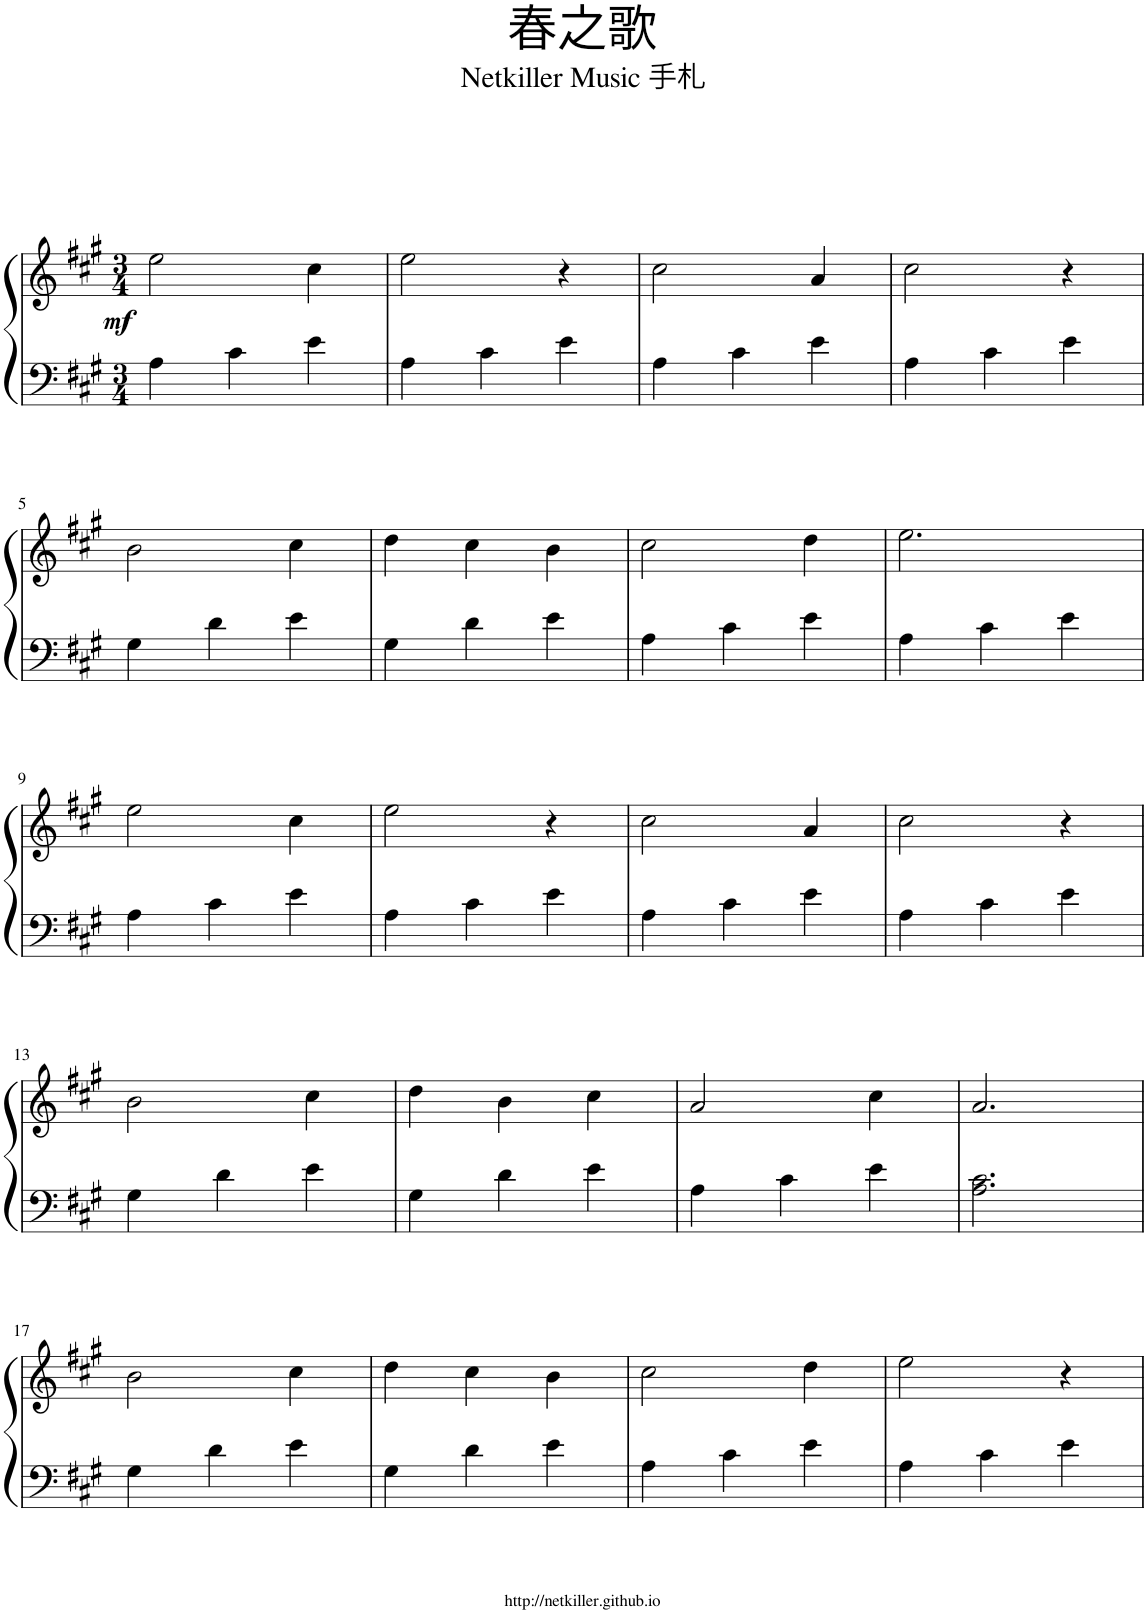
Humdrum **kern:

**kern	**kern	**dynam
*part1	*part1	*part1
*staff2	*staff1	*staff1/2
*I"Piano	*	*
*I'Pno.	*	*
*clefF4	*clefG2	*
*k[f#c#g#]	*k[f#c#g#]	*
*M3/4	*M3/4	*
=1	=1	=1
!	!	!LO:DY:b
4A\	2ee\	mf
4c#\	.	.
4e\	4cc#\	.
=2	=2	=2
4A\	2ee\	.
4c#\	.	.
4e\	4r	.
=3	=3	=3
4A\	2cc#\	.
4c#\	.	.
4e\	4a/	.
=4	=4	=4
4A\	2cc#\	.
4c#\	.	.
4e\	4r	.
!!LO:LB:g=z
=5	=5	=5
4G#\	2b\	.
4d\	.	.
4e\	4cc#\	.
=6	=6	=6
4G#\	4dd\	.
4d\	4cc#\	.
4e\	4b\	.
=7	=7	=7
4A\	2cc#\	.
4c#\	.	.
4e\	4dd\	.
=8	=8	=8
4A\	2.ee\	.
4c#\	.	.
4e\	.	.
!!LO:LB:g=z
=9	=9	=9
4A\	2ee\	.
4c#\	.	.
4e\	4cc#\	.
=10	=10	=10
4A\	2ee\	.
4c#\	.	.
4e\	4r	.
=11	=11	=11
4A\	2cc#\	.
4c#\	.	.
4e\	4a/	.
=12	=12	=12
4A\	2cc#\	.
4c#\	.	.
4e\	4r	.
!!LO:LB:g=z
=13	=13	=13
4G#\	2b\	.
4d\	.	.
4e\	4cc#\	.
=14	=14	=14
4G#\	4dd\	.
4d\	4b\	.
4e\	4cc#\	.
=15	=15	=15
4A\	2a/	.
4c#\	.	.
4e\	4cc#\	.
=16	=16	=16
2.A\ 2.c#\	2.a/	.
!!LO:LB:g=z
=17	=17	=17
4G#\	2b\	.
4d\	.	.
4e\	4cc#\	.
=18	=18	=18
4G#\	4dd\	.
4d\	4cc#\	.
4e\	4b\	.
=19	=19	=19
4A\	2cc#\	.
4c#\	.	.
4e\	4dd\	.
=20	=20	=20
4A\	2ee\	.
4c#\	.	.
4e\	4r	.
=	=	=
*-	*-	*-
